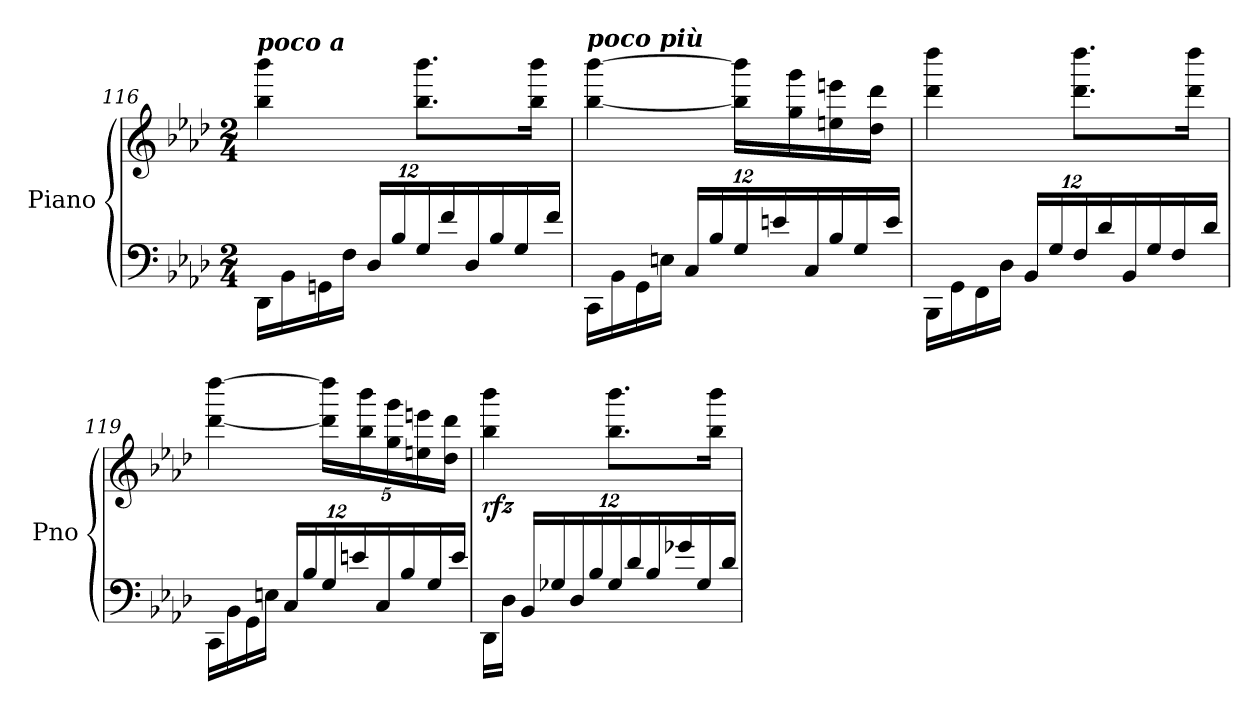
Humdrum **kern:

**kern	**kern	**dynam
*part1	*part1	*part1
*staff2	*staff1	*staff1/2
*I"Piano	*	*
*I'Pno	*	*
!!LO:LB:g=z
*clefF4	*clefG2	*
*k[b-e-a-d-]	*k[b-e-a-d-]	*
*M2/4	*M2/4	*
*Xbrackettup	*	*
=116	=116	=116
!	!LO:TX:a:Bi:t=poco a	!
24DD-\LL	4bb-\ 4bbb-\	.
24BB-\	.	.
24GGn\	.	.
24F\JJ	.	.
24D-/LL	.	.
24B-/	.	.
24G/	8.bb-\ 8.bbb-\L	.
24f/	.	.
24D-/	.	.
24B-/	.	.
24G/	.	.
.	16bb-\ 16bbb-\Jk	.
24f/JJ	.	.
=117	=117	=117
!	!LO:TX:a:Bi:t=poco più	!
24CC\LL	[4bb-\ [4bbb-\	.
24BB-\	.	.
24GG\	.	.
24En\JJ	.	.
24C/LL	.	.
24B-/	.	.
24G/	16bb-\] 16bbb-\]LL	.
24en/	.	.
.	16gg\ 16ggg\	.
24C/	.	.
24B-/	16een\ 16eeen\	.
24G/	.	.
.	16dd-\ 16ddd-\JJ	.
24e/JJ	.	.
=118	=118	=118
24BBB-\LL	4ddd-\ 4dddd-\	.
24GG\	.	.
24FF\	.	.
24D-\JJ	.	.
24BB-/LL	.	.
24G/	.	.
24F/	8.ddd-\ 8.dddd-\L	.
24d-/	.	.
24BB-/	.	.
24G/	.	.
24F/	.	.
.	16ddd-\ 16dddd-\Jk	.
24d-/JJ	.	.
=119	=119	=119
24CC\LL	[4ddd-\ [4dddd-\	.
24BB-\	.	.
24GG\	.	.
24En\JJ	.	.
24C/LL	.	.
24B-/	.	.
*	*Xbrackettup	*
24G/	20ddd-\] 20dddd-\]LL	.
24en/	.	.
.	20bb-\ 20bbb-\	.
24C/	.	.
.	20gg\ 20ggg\	.
24B-/	.	.
.	20een\ 20eeen\	.
24G/	.	.
.	20dd-\ 20ddd-\JJ	.
24e/JJ	.	.
!!LO:LB:g=z
=120	=120	=120
!	!	!LO:DY:b
24DD-\LL	4bb-\ 4bbb-\	rfz
24D-\JJ	.	.
24BB-/LL	.	.
24G-X/	.	.
24D-/	.	.
24B-/	.	.
24G-/	8.bb-\ 8.bbb-\L	.
24d-/	.	.
24B-/	.	.
24g-X/	.	.
24G-/	.	.
.	16bb-\ 16bbb-\Jk	.
24d-/JJ	.	.
=	=	=
*-	*-	*-
